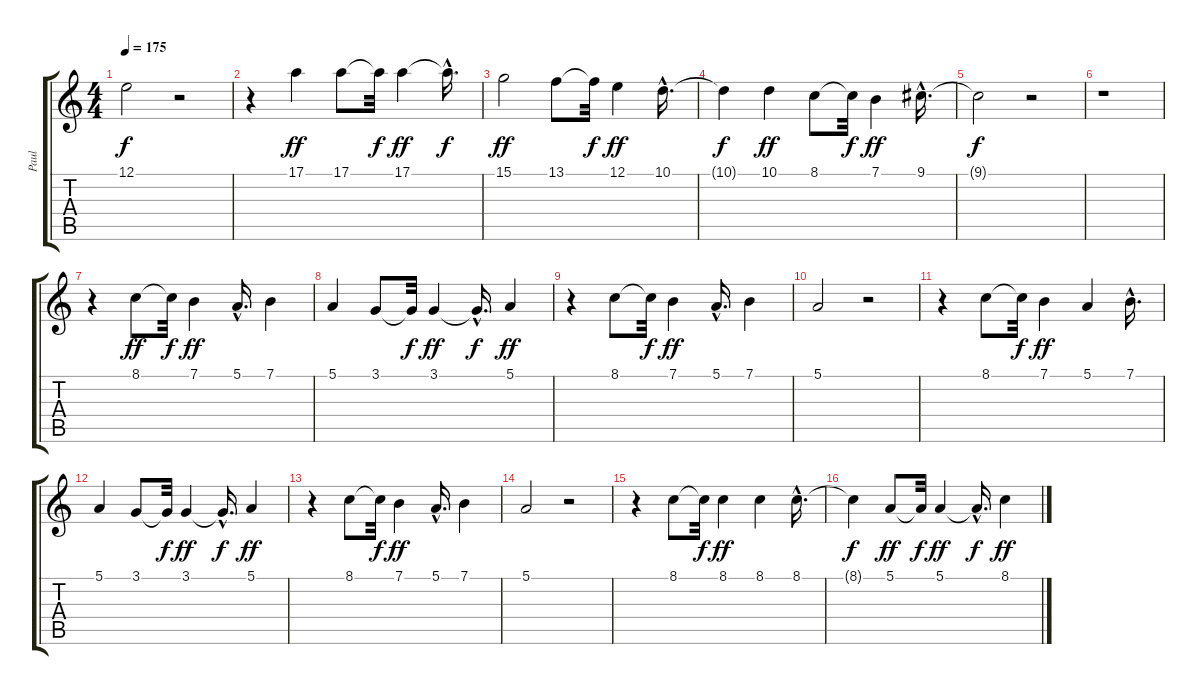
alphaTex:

\track ("Paul" "Paul") {instrument flute}
\staff {score tabs}
\tuning (E4 B3 G3 D3 A2 E2) {hide}
\ts (4 4)
\tempo 175
\clef g2
\ks c
12.1{t}.2{dy f} r.2 |
r.4 17.1.4{dy ff} 17.1.8 17.1{t}.32{dy f} 17.1.4{dy ff} 17.1{hac t}.16{d dy f} |
15.1.2{dy ff} 13.1.8 13.1{t}.32{dy f} 12.1.4{dy ff} 10.1{hac}.16{d} |
10.1{t}.4{dy f} 10.1.4{dy ff} 8.1.8 8.1{t}.32{dy f} 7.1.4{dy ff} 9.1{hac}.16{d} |
9.1{t}.2{dy f} r.2 |
r.1 |
r.4 8.1.8{dy ff} 8.1{t}.32{dy f} 7.1.4{dy ff} 5.1{hac}.16{d} 7.1.4 |
5.1.4 3.1.8 3.1{t}.32{dy f} 3.1.4{dy ff} 3.1{hac t}.16{d dy f} 5.1.4{dy ff} |
r.4 8.1.8 8.1{t}.32{dy f} 7.1.4{dy ff} 5.1{hac}.16{d} 7.1.4 |
5.1.2 r.2 |
r.4 8.1.8 8.1{t}.32{dy f} 7.1.4{dy ff} 5.1.4 7.1{hac}.16{d} |
5.1.4 3.1.8 3.1{t}.32{dy f} 3.1.4{dy ff} 3.1{hac t}.16{d dy f} 5.1.4{dy ff} |
r.4 8.1.8 8.1{t}.32{dy f} 7.1.4{dy ff} 5.1{hac}.16{d} 7.1.4 |
5.1.2 r.2 |
r.4 8.1.8 8.1{t}.32{dy f} 8.1.4{dy ff} 8.1.4 8.1{hac}.16{d} |
8.1{t}.4{dy f} 5.1.8{dy ff} 5.1{t}.32{dy f} 5.1.4{dy ff} 5.1{hac t}.16{d dy f} 8.1.4{dy ff}
